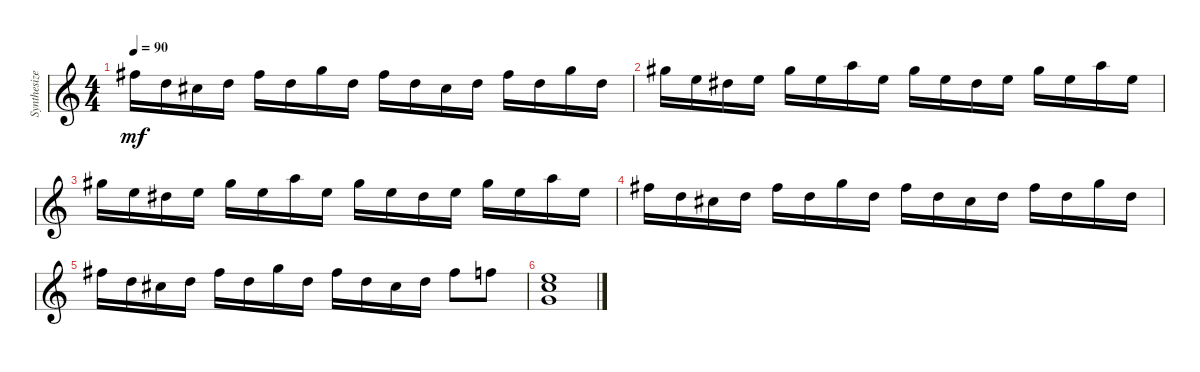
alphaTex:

\track ("Synthesizer (Staff 1)" "Synthesize") {instrument synthbrass1}
\staff {score}
\tuning (E4 B3 G3 D3 A2 E2 B1) {hide}
\ts (4 4)
\tempo 90
\clef g2
\ks c
14.1.16{dy mf} 10.1.16 9.1.16 10.1.16 14.1.16 10.1.16 15.1.16 10.1.16 14.1.16 10.1.16 9.1.16 10.1.16 14.1.16 10.1.16 15.1.16 10.1.16 |
16.1.16 12.1.16 11.1.16 12.1.16 16.1.16 12.1.16 17.1.16 12.1.16 16.1.16 12.1.16 11.1.16 12.1.16 16.1.16 12.1.16 17.1.16 12.1.16 |
16.1.16 12.1.16 11.1.16 12.1.16 16.1.16 12.1.16 17.1.16 12.1.16 16.1.16 12.1.16 11.1.16 12.1.16 16.1.16 12.1.16 17.1.16 12.1.16 |
14.1.16 10.1.16 9.1.16 10.1.16 14.1.16 10.1.16 15.1.16 10.1.16 14.1.16 10.1.16 9.1.16 10.1.16 14.1.16 10.1.16 15.1.16 10.1.16 |
14.1.16 10.1.16 9.1.16 10.1.16 14.1.16 10.1.16 15.1.16 10.1.16 14.1.16 10.1.16 9.1.16 10.1.16 14.1.8 13.1.8 |
(12.1 13.2 12.3).1
